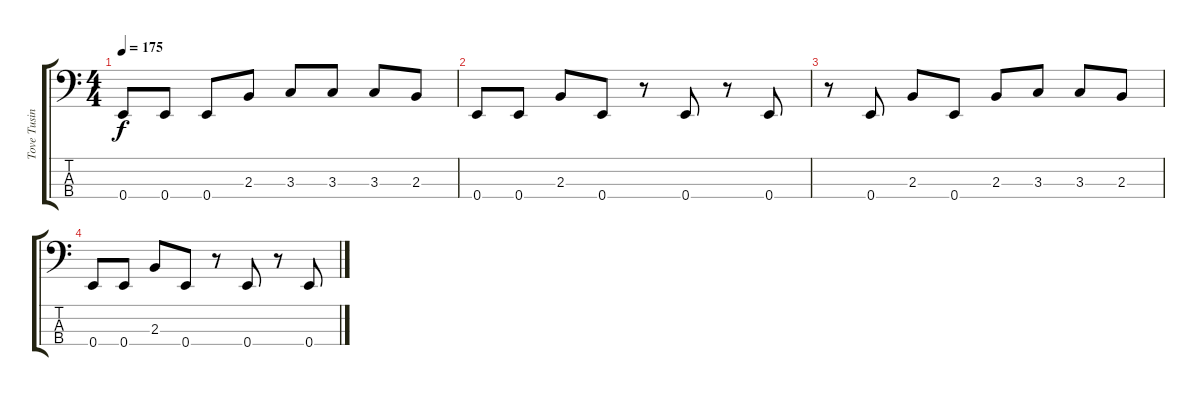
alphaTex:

\track ("Tove Tusindpik" "Tove Tusin") {instrument electricbasspick}
\staff {score tabs}
\tuning (G2 D2 A1 E1) {hide}
\ts (4 4)
\tempo 175
\clef f4
\ks c
0.4.8{dy f} 0.4.8 0.4.8 2.3.8 3.3.8 3.3.8 3.3.8 2.3.8 |
0.4.8 0.4.8 2.3.8 0.4.8 r.8 0.4.8 r.8 0.4.8 |
r.8 0.4.8 2.3.8 0.4.8 2.3.8 3.3.8 3.3.8 2.3.8 |
0.4.8 0.4.8 2.3.8 0.4.8 r.8 0.4.8 r.8 0.4.8
